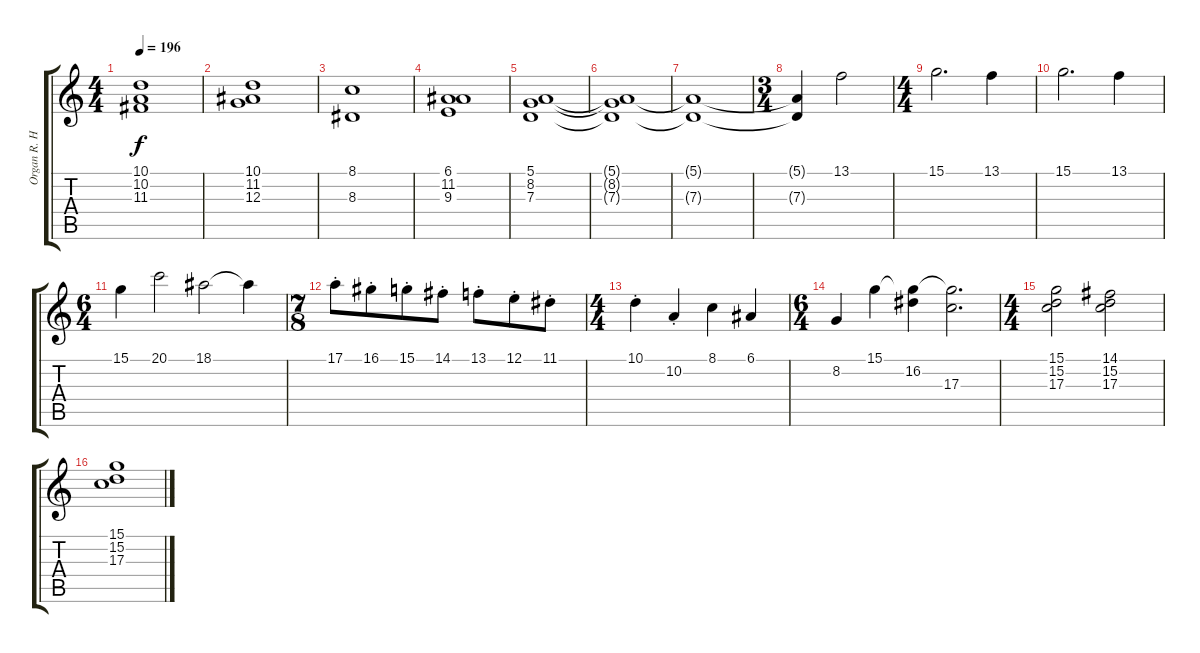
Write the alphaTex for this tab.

\track ("Organ R. Hand (J. Lord)" "Organ R. H") {instrument drawbarorgan}
\staff {score tabs}
\tuning (E4 B3 G3 D3 A2 D2) {hide}
\ts (4 4)
\tempo 196
\clef g2
\ks c
(10.1{t} 10.2{t} 11.3{t}).1{dy f} |
(10.1 11.2 12.3).1 |
(8.1 8.3).1 |
(6.1 11.2 9.3).1 |
(5.1 8.2 7.3).1 |
(5.1{t} 8.2{t} 7.3{t}).1 |
(5.1{t} 7.3{t}).1 |
\ts (3 4)
(5.1{t} 7.3{t}).4 13.1.2 |
\ts (4 4)
15.1.2{d} 13.1.4 |
15.1.2{d} 13.1.4 |
\ts (6 4)
15.1.4 20.1.2 18.1.2 18.1{t}.4 |
\ts (7 8)
17.1{st}.8 16.1{st}.8 15.1{st}.8 14.1{st}.8 13.1{st}.8 12.1{st}.8 11.1{st}.8 |
\ts (4 4)
10.1{st}.4 10.2{st}.4 8.1.4 6.1.4 |
\ts (6 4)
8.2.4 15.1.4 (15.1{t} 16.2).4 (15.1{t} 17.3).2{d} |
\ts (4 4)
(15.1 15.2 17.3).2 (14.1 15.2 17.3).2 |
(15.1 15.2 17.3).1
